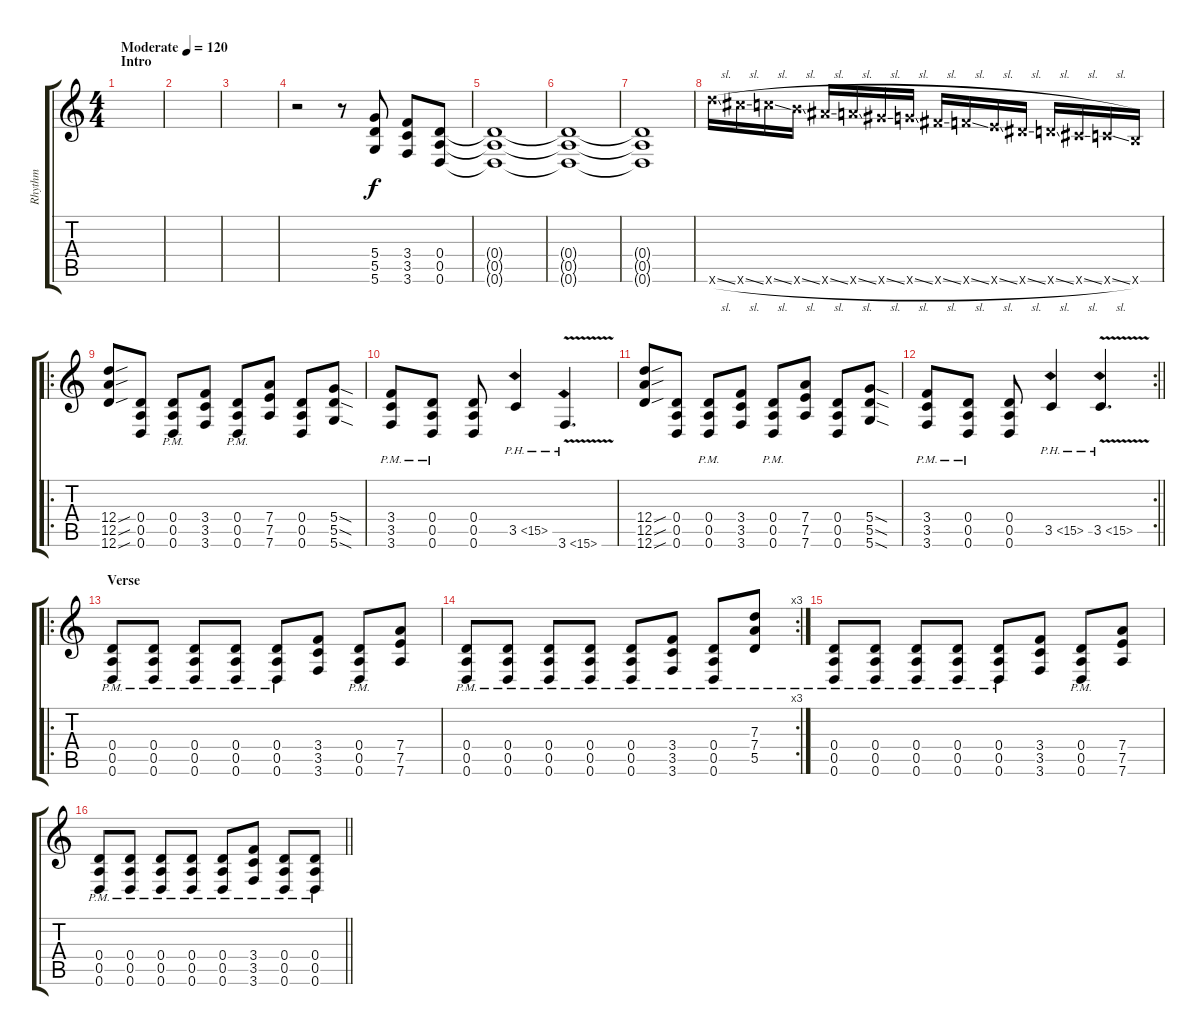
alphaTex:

\track ("Rhythm" "Rhythm") {instrument distortionguitar}
\staff {score tabs}
\tuning (E4 B3 G3 D3 A2 D2) {hide}
\ts (4 4)
\section ("" "Intro")
\tempo (120 "Moderate")
\clef g2
\ks c
|
|
|
r.2 r.8 (5.4 5.5 5.6).8 (3.4 3.5 3.6).8 (0.4 0.5 0.6).8 |
(0.4{t} 0.5{t} 0.6{t}).1 |
(0.4{t} 0.5{t} 0.6{t}).1 |
(0.4{t} 0.5{t} 0.6{t}).1 |
24.6{sl x}.16 23.6{sl x}.16 22.6{sl x}.16 21.6{sl x}.16 20.6{sl x}.16 19.6{sl x}.16 18.6{sl x}.16 17.6{sl x}.16 16.6{sl x}.16 15.6{sl x}.16 14.6{sl x}.16 13.6{sl x}.16 12.6{sl x}.16 11.6{sl x}.16 10.6{sl x}.16 9.6{x}.16 |
\ro
(12.4{sou} 12.5{sou} 12.6{sou}).8 (0.4 0.5 0.6).8 (0.4{pm} 0.5{pm} 0.6{pm}).8 (3.4 3.5 3.6).8 (0.4{pm} 0.5{pm} 0.6{pm}).8 (7.4 7.5 7.6).8 (0.4 0.5 0.6).8 (5.4{sod} 5.5{sod} 5.6{sod}).8 |
(3.4{pm} 3.5{pm} 3.6{pm}).8 (0.4{pm} 0.5{pm} 0.6{pm}).8 (0.4 0.5 0.6).8 3.5{ph 12}.4{instrument guitarharmonics} 3.6{ph 12 v}.4{d} |
(12.4{sou} 12.5{sou} 12.6{sou}).8{instrument distortionguitar} (0.4 0.5 0.6).8 (0.4{pm} 0.5{pm} 0.6{pm}).8 (3.4 3.5 3.6).8 (0.4{pm} 0.5{pm} 0.6{pm}).8 (7.4 7.5 7.6).8 (0.4 0.5 0.6).8 (5.4{sod} 5.5{sod} 5.6{sod}).8 |
\rc 2
\barLineRight lightlight
(3.4{pm} 3.5{pm} 3.6{pm}).8 (0.4{pm} 0.5{pm} 0.6{pm}).8 (0.4 0.5 0.6).8 3.5{ph 12}.4{instrument guitarharmonics} 3.5{ph 12 v}.4{d} |
\ro
\section ("" "Verse")
(0.4{pm} 0.5{pm} 0.6{pm}).8{instrument distortionguitar} (0.4{pm} 0.5{pm} 0.6{pm}).8 (0.4{pm} 0.5{pm} 0.6{pm}).8 (0.4{pm} 0.5{pm} 0.6{pm}).8 (0.4{pm} 0.5{pm} 0.6{pm}).8 (3.4 3.5 3.6).8 (0.4{pm} 0.5{pm} 0.6{pm}).8 (7.4 7.5 7.6).8 |
\rc 3
(0.4{pm} 0.5{pm} 0.6{pm}).8 (0.4{pm} 0.5{pm} 0.6{pm}).8 (0.4{pm} 0.5{pm} 0.6{pm}).8 (0.4{pm} 0.5{pm} 0.6{pm}).8 (0.4{pm} 0.5{pm} 0.6{pm}).8 (3.4{pm} 3.5{pm} 3.6{pm}).8 (0.4{pm} 0.5{pm} 0.6{pm}).8 (7.3{pm} 7.4{pm} 5.5{pm}).8 |
(0.4{pm} 0.5{pm} 0.6{pm}).8{instrument distortionguitar} (0.4{pm} 0.5{pm} 0.6{pm}).8 (0.4{pm} 0.5{pm} 0.6{pm}).8 (0.4{pm} 0.5{pm} 0.6{pm}).8 (0.4{pm} 0.5{pm} 0.6{pm}).8 (3.4 3.5 3.6).8 (0.4{pm} 0.5{pm} 0.6{pm}).8 (7.4 7.5 7.6).8 |
\barLineRight lightlight
(0.4{pm} 0.5{pm} 0.6{pm}).8 (0.4{pm} 0.5{pm} 0.6{pm}).8 (0.4{pm} 0.5{pm} 0.6{pm}).8 (0.4{pm} 0.5{pm} 0.6{pm}).8 (0.4{pm} 0.5{pm} 0.6{pm}).8 (3.4{pm} 3.5{pm} 3.6{pm}).8 (0.4{pm} 0.5{pm} 0.6{pm}).8 (0.4{pm} 0.5{pm} 0.6{pm}).8
